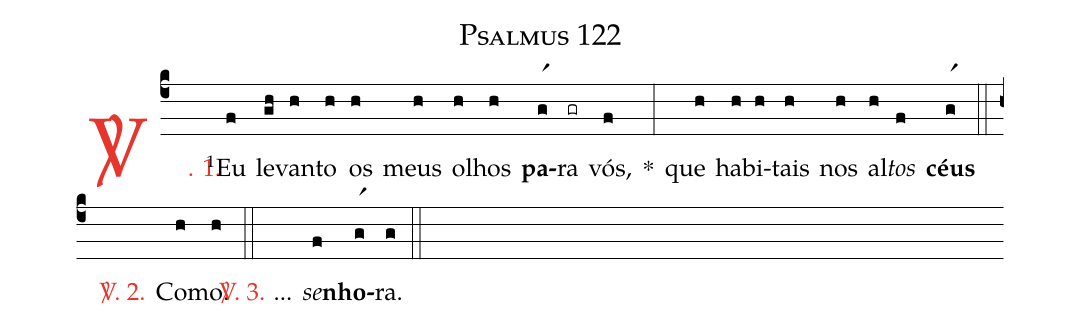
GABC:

name: Psalmus 122;
%%
(c4)

<c><sp>V/</sp>. 1.</c>() <v>\VSup{1}</v>Eu(f) le(gh)van(h)to(h) os(h) meus(h) o(h)lhos(h) <b>pa</b>(gr1)ra(gr) vós,(f) *(:) que(h) ha(h)bi(h)tais(h) nos(h) al(h)<i>tos</i>(f) <b>céus</b>(gr1)

(::)

<nlba><c><sp>V/</sp>. 2.</c>() Co</nlba>(h)mo.(h)

(::)

<nlba><c><sp>V/</sp>. 3.</c> ...() <i>se</i></nlba>(f)<b>nho</b>(gr1)ra.(g)

(::)
